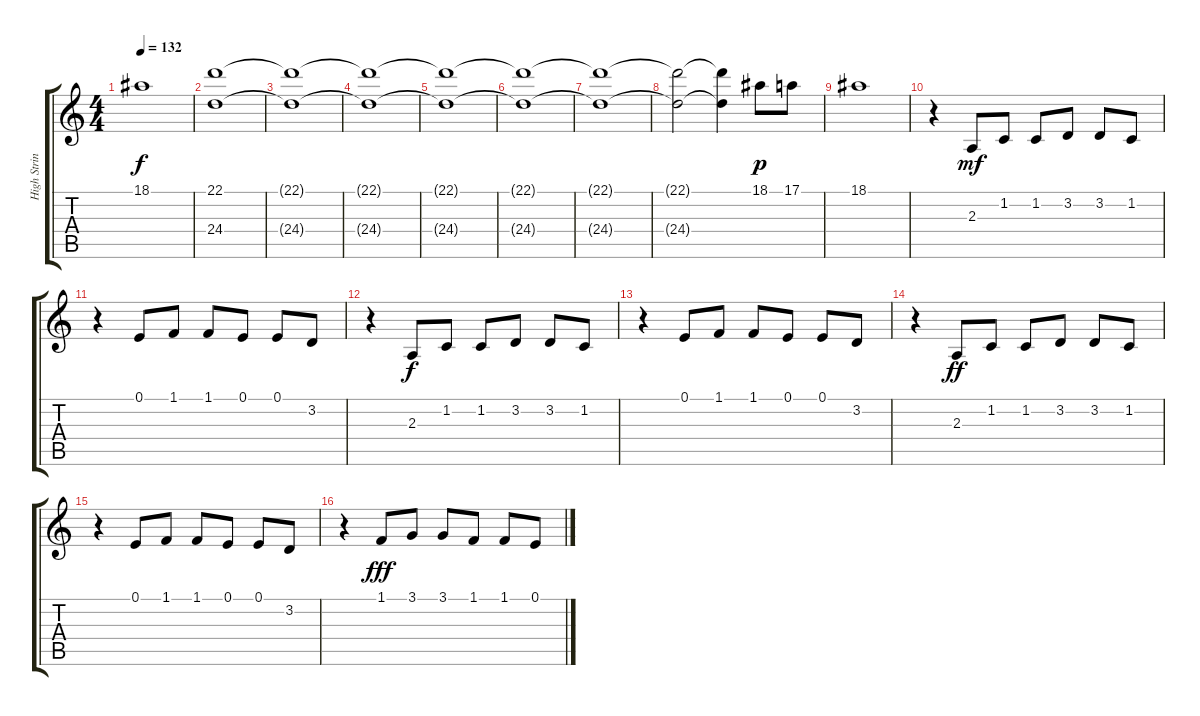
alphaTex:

\track ("High Strings" "High Strin") {instrument stringensemble1}
\staff {score tabs}
\tuning (E4 B3 G3 D3 A2 E2) {hide}
\ts (4 4)
\tempo 132
\clef g2
\ks c
18.1.1{dy f} |
(22.1 24.4).1 |
(22.1{t} 24.4{t}).1 |
(22.1{t} 24.4{t}).1 |
(22.1{t} 24.4{t}).1 |
(22.1{t} 24.4{t}).1 |
(22.1{t} 24.4{t}).1 |
(22.1{t} 24.4{t}).2 (22.1{t} 24.4{t}).4 18.1.8{dy p} 17.1.8 |
18.1.1 |
r.4{volume 16 instrument cello} 2.3.8{dy mf} 1.2.8 1.2.8 3.2.8 3.2.8 1.2.8 |
r.4 0.1.8 1.1.8 1.1.8 0.1.8 0.1.8 3.2.8 |
r.4 2.3.8{dy f} 1.2.8 1.2.8 3.2.8 3.2.8 1.2.8 |
r.4 0.1.8 1.1.8 1.1.8 0.1.8 0.1.8 3.2.8 |
r.4 2.3.8{dy ff} 1.2.8 1.2.8 3.2.8 3.2.8 1.2.8 |
r.4 0.1.8 1.1.8 1.1.8 0.1.8 0.1.8 3.2.8 |
r.4 1.1.8{dy fff} 3.1.8 3.1.8 1.1.8 1.1.8 0.1.8
